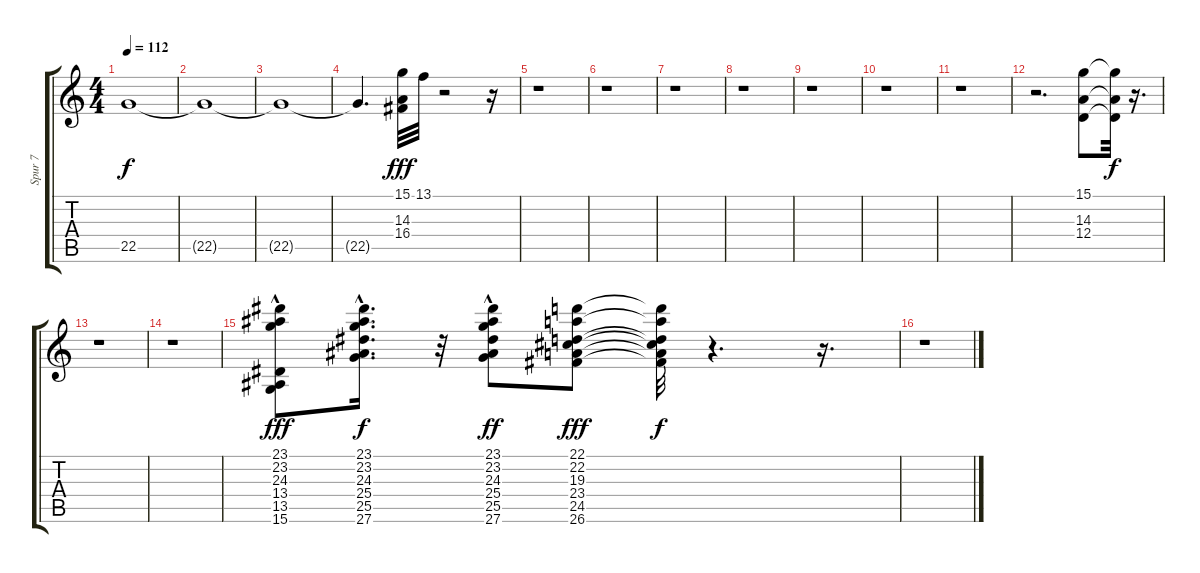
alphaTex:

\track ("Spur 7" "Spur 7") {instrument brasssection}
\staff {score tabs}
\tuning (E4 B3 G3 D3 A2 E2) {hide}
\ts (4 4)
\tempo 112
\clef g2
\ks c
22.5{t}.1{dy f} |
22.5{t}.1 |
22.5{t}.1 |
22.5{t}.4{d} (15.1 14.3 16.4).32{dy fff} 13.1.32 r.2 r.16 |
r.1 |
r.1 |
r.1 |
r.1 |
r.1 |
r.1 |
r.1 |
r.2{d} (15.1 14.3 12.4).8 (15.1{t} 14.3{t} 12.4{t}).32{dy f} r.16{d} |
r.1 |
r.1 |
(23.1{hac} 23.2{hac} 24.3{hac} 13.4 13.5 15.6).8{dy fff} (23.1{hac} 23.2{hac} 24.3{hac} 25.4{hac} 25.5{hac} 27.6{hac}).16{d dy f} r.32 (23.1{hac} 23.2{hac} 24.3{hac} 25.4 25.5 27.6).8{dy ff} (22.1 22.2 19.3 23.4 24.5 26.6).8{dy fff} (22.1{t} 22.2{t} 19.3{t} 23.4{t} 24.5{t} 26.6{t}).32{dy f} r.4{d} r.16{d} |
r.1
